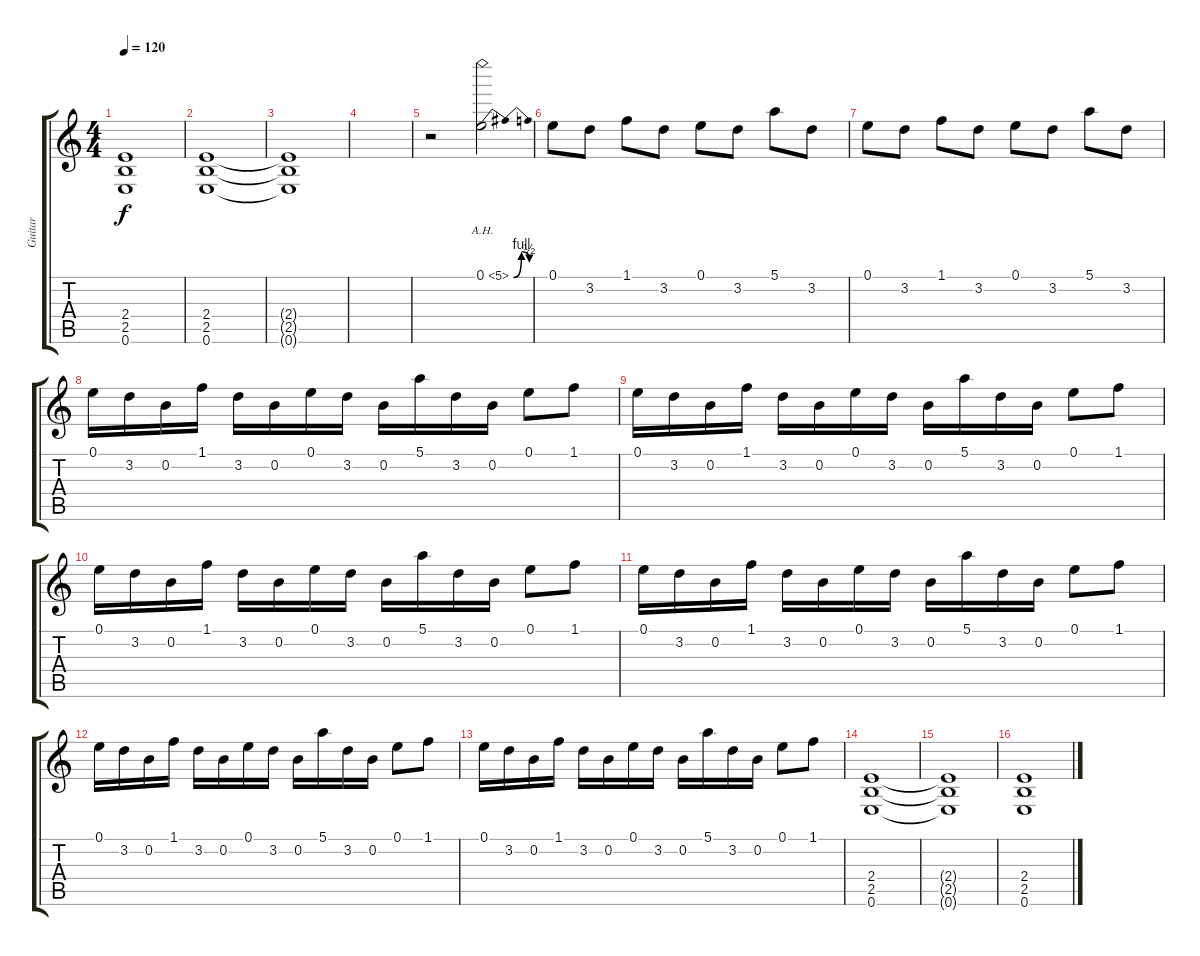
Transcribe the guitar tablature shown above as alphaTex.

\track ("Guitar" "Guitar") {instrument distortionguitar}
\staff {score tabs}
\tuning (E4 B3 G3 D3 A2 E2) {hide}
\ts (4 4)
\tempo 120
\clef g2
\ks c
(2.4{t} 2.5{t} 0.6{t}).1{dy f} |
(2.4 2.5 0.6).1 |
(2.4{t} 2.5{t} 0.6{t}).1 |
|
r.2 0.1{be (bendrelease 0 0 30 4 50 4 60 2) ah 5}.2 |
0.1.8 3.2.8 1.1.8 3.2.8 0.1.8 3.2.8 5.1.8 3.2.8 |
0.1.8 3.2.8 1.1.8 3.2.8 0.1.8 3.2.8 5.1.8 3.2.8 |
0.1.16 3.2.16 0.2.16 1.1.16 3.2.16 0.2.16 0.1.16 3.2.16 0.2.16 5.1.16 3.2.16 0.2.16 0.1.8 1.1.8 |
0.1.16 3.2.16 0.2.16 1.1.16 3.2.16 0.2.16 0.1.16 3.2.16 0.2.16 5.1.16 3.2.16 0.2.16 0.1.8 1.1.8 |
0.1.16 3.2.16 0.2.16 1.1.16 3.2.16 0.2.16 0.1.16 3.2.16 0.2.16 5.1.16 3.2.16 0.2.16 0.1.8 1.1.8 |
0.1.16 3.2.16 0.2.16 1.1.16 3.2.16 0.2.16 0.1.16 3.2.16 0.2.16 5.1.16 3.2.16 0.2.16 0.1.8 1.1.8 |
0.1.16 3.2.16 0.2.16 1.1.16 3.2.16 0.2.16 0.1.16 3.2.16 0.2.16 5.1.16 3.2.16 0.2.16 0.1.8 1.1.8 |
0.1.16 3.2.16 0.2.16 1.1.16 3.2.16 0.2.16 0.1.16 3.2.16 0.2.16 5.1.16 3.2.16 0.2.16 0.1.8 1.1.8 |
(2.4 2.5 0.6).1 |
(2.4{t} 2.5{t} 0.6{t}).1 |
(2.4 2.5 0.6).1
